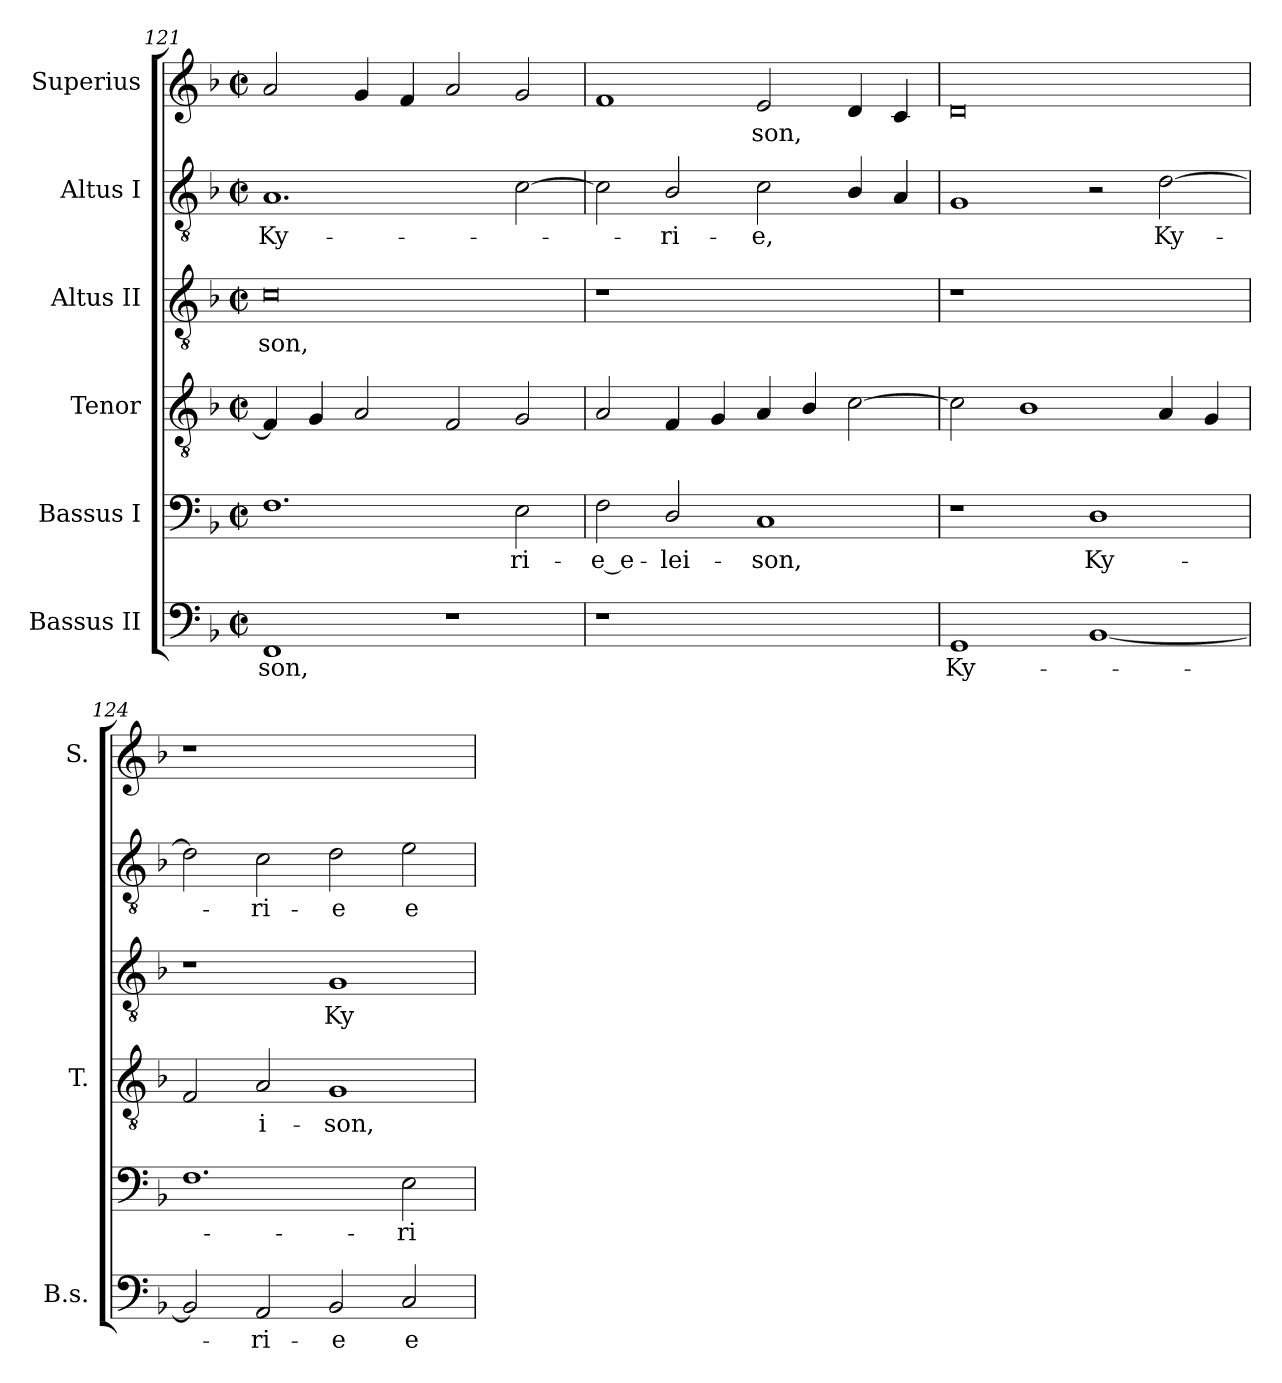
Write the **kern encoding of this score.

**kern	**text	**kern	**text	**kern	**text	**kern	**text	**kern	**text	**kern	**text
*part6	*part6	*part5	*part5	*part4	*part4	*part3	*part3	*part2	*part2	*part1	*part1
*staff6	*staff6	*staff5	*staff5	*staff4	*staff4	*staff3	*staff3	*staff2	*staff2	*staff1	*staff1
*I"Bassus II	*	*I"Bassus I	*	*I"Tenor	*	*I"Altus II	*	*I"Altus I	*	*I"Superius	*
*I'B.s.	*	*	*	*I'T.	*	*	*	*	*	*I'S.	*
*clefF4	*	*clefF4	*	*clefGv2	*	*clefGv2	*	*clefGv2	*	*clefG2	*
*	*	*	*	*ITrd7c12	*	*ITrd7c12	*	*ITrd7c12	*	*	*
*k[b-]	*	*k[b-]	*	*k[b-]	*	*k[b-]	*	*k[b-]	*	*k[b-]	*
*F:	*	*F:	*	*F:	*	*F:	*	*F:	*	*F:	*
*M2/2	*	*M2/2	*	*M2/2	*	*M2/2	*	*M2/2	*	*M2/2	*
*met(c|)	*	*met(c|)	*	*met(c|)	*	*met(c|)	*	*met(c|)	*	*met(c|)	*
=121	=121	=121	=121	=121	=121	=121	=121	=121	=121	=121	=121
!	!LO:LY:b:color=#000000	!	!	!	!	!	!	!	!	!	!
!	!	!	!	!	!	!	!LO:LY:b:color=#000000	!	!	!	!
!	!	!	!	!	!	!	!	!	!LO:LY:b:color=#000000	!	!
1FFi	-son,	1.Fi	.	4FFi/]	.	0Ci	-son,	1.AAi	Ky-	2ai/	.
.	.	.	.	4GGi/	.	.	.	.	.	.	.
.	.	.	.	2AAi/	.	.	.	.	.	4gi/	.
.	.	.	.	.	.	.	.	.	.	4fi/	.
1r	.	.	.	2FFi/	.	.	.	.	.	2ai/	.
!	!	!	!LO:LY:b:color=#000000	!	!	!	!	!	!	!	!
.	.	2Ei\	-ri-	2GGi/	.	.	.	[>2Ci\	.	2gi/	.
=122	=122	=122	=122	=122	=122	=122	=122	=122	=122	=122	=122
!LO:N:vis=1	!	!	!	!	!	!	!	!	!	!	!
!	!	!	!LO:LY:b:color=#000000	!	!	!LO:N:vis=1	!	!	!	!	!
1r	.	2Fi\	-e_e-	2AAi/	.	1r	.	2Ci\]	.	1fi	.
!	!	!	!LO:LY:b:color=#000000	!	!	!	!	!	!	!	!
!	!	!	!	!	!	!	!	!	!LO:LY:b:color=#000000	!	!
.	.	2Di/	-lei-	4FFi/	.	.	.	2BB-i/	-ri-	.	.
.	.	.	.	4GGi/	.	.	.	.	.	.	.
!	!	!	!LO:LY:b:color=#000000	!	!	!	!	!	!	!	!
!	!	!	!	!	!	!	!	!	!LO:LY:b:color=#000000	!	!
!	!	!	!	!	!	!	!	!	!	!	!LO:LY:b:color=#000000
1ryy	.	1Ci	-son,	4AAi/	.	1ryy	.	2Ci\	-e,	2ei/	-son,
.	.	.	.	4BB-i/	.	.	.	.	.	.	.
.	.	.	.	[>2Ci\	.	.	.	4BB-i/	.	4di/	.
.	.	.	.	.	.	.	.	4AAi/	.	4ci/	.
=123	=123	=123	=123	=123	=123	=123	=123	=123	=123	=123	=123
!	!LO:LY:b:color=#000000	!	!	!	!	!LO:N:vis=1	!	!	!	!	!
1GGi	Ky-	1r	.	2Ci\]	.	1r	.	1GGi	.	0di	.
.	.	.	.	1BB-i	.	.	.	.	.	.	.
!	!	!	!LO:LY:b:color=#000000	!	!	!	!	!	!	!	!
[<1BB-i	.	1Di	Ky-	.	.	1ryy	.	2r	.	.	.
!	!	!	!	!	!	!	!	!	!LO:LY:b:color=#000000	!	!
.	.	.	.	4AAi/	.	.	.	[>2Di\	Ky-	.	.
.	.	.	.	4GGi/	.	.	.	.	.	.	.
!!LO:LB:g=z
=124	=124	=124	=124	=124	=124	=124	=124	=124	=124	=124	=124
!	!	!	!	!	!	!	!	!	!	!LO:N:vis=1	!
2BB-i/]	.	1.Fi	.	2FFi/	.	1r	.	2Di\]	.	1r	.
!	!LO:LY:b:color=#000000	!	!	!	!	!	!	!	!	!	!
!	!	!	!	!	!LO:LY:b:color=#000000	!	!	!	!	!	!
!	!	!	!	!	!	!	!	!	!LO:LY:b:color=#000000	!	!
2AAi/	-ri-	.	.	2AAi/	-i-	.	.	2Ci\	-ri-	.	.
!	!LO:LY:b:color=#000000	!	!	!	!	!	!	!	!	!	!
!	!	!	!	!	!LO:LY:b:color=#000000	!	!	!	!	!	!
!	!	!	!	!	!	!	!LO:LY:b:color=#000000	!	!	!	!
!	!	!	!	!	!	!	!	!	!LO:LY:b:color=#000000	!	!
2BB-i/	-e	.	.	1GGi	-son,	1GGi	Ky-	2Di\	-e	1ryy	.
!	!LO:LY:b:color=#000000	!	!	!	!	!	!	!	!	!	!
!	!	!	!LO:LY:b:color=#000000	!	!	!	!	!	!	!	!
!	!	!	!	!	!	!	!	!	!LO:LY:b:color=#000000	!	!
2Ci/	e-	2Ei\	-ri-	.	.	.	.	2Ei\	e-	.	.
=	=	=	=	=	=	=	=	=	=	=	=
*-	*-	*-	*-	*-	*-	*-	*-	*-	*-	*-	*-
